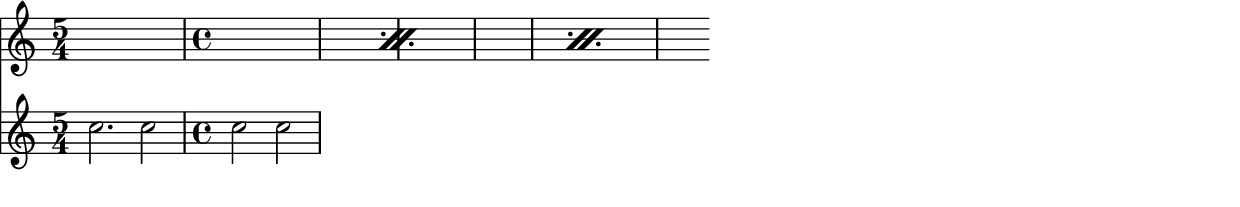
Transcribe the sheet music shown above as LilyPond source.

%% Generated by lilypond-book
%% Options: [exampleindent=10.16\mm,fragment,indent=0\mm,line-width=160\mm,paper-height=845.047\pt,paper-width=597.508\pt,papersize='(cons (* 597.508 pt) (* 845.047 pt)),quote,relative=2]
\include "lilypond-book-preamble.ly"


% ****************************************************************
% Start cut-&-pastable-section
% ****************************************************************

#(ly:set-option 'eps-box-padding 3.000000)



\paper {
  #(set-paper-size '(cons (* 597.508 pt) (* 845.047 pt)))
  indent = 0\mm
  line-width = 160\mm
  % offset the left padding, also add 1mm as lilypond creates cropped
  % images with a little space on the right
  line-width = #(- line-width (* mm  3.000000) (* mm 1))
  line-width = 160\mm - 2.0 * 10.16\mm
  % offset the left padding, also add 1mm as lilypond creates cropped
  % images with a little space on the right
  line-width = #(- line-width (* mm  3.000000) (* mm 1))
}

\layout {
  
}


\relative c''
{


% ****************************************************************
% ly snippet contents follows:
% ****************************************************************
\sourcefileline 1315
\repeat percent 3 { \time 5/4 c2. 2 \time 4/4 2 2 }


% ****************************************************************
% end ly snippet
% ****************************************************************
}
